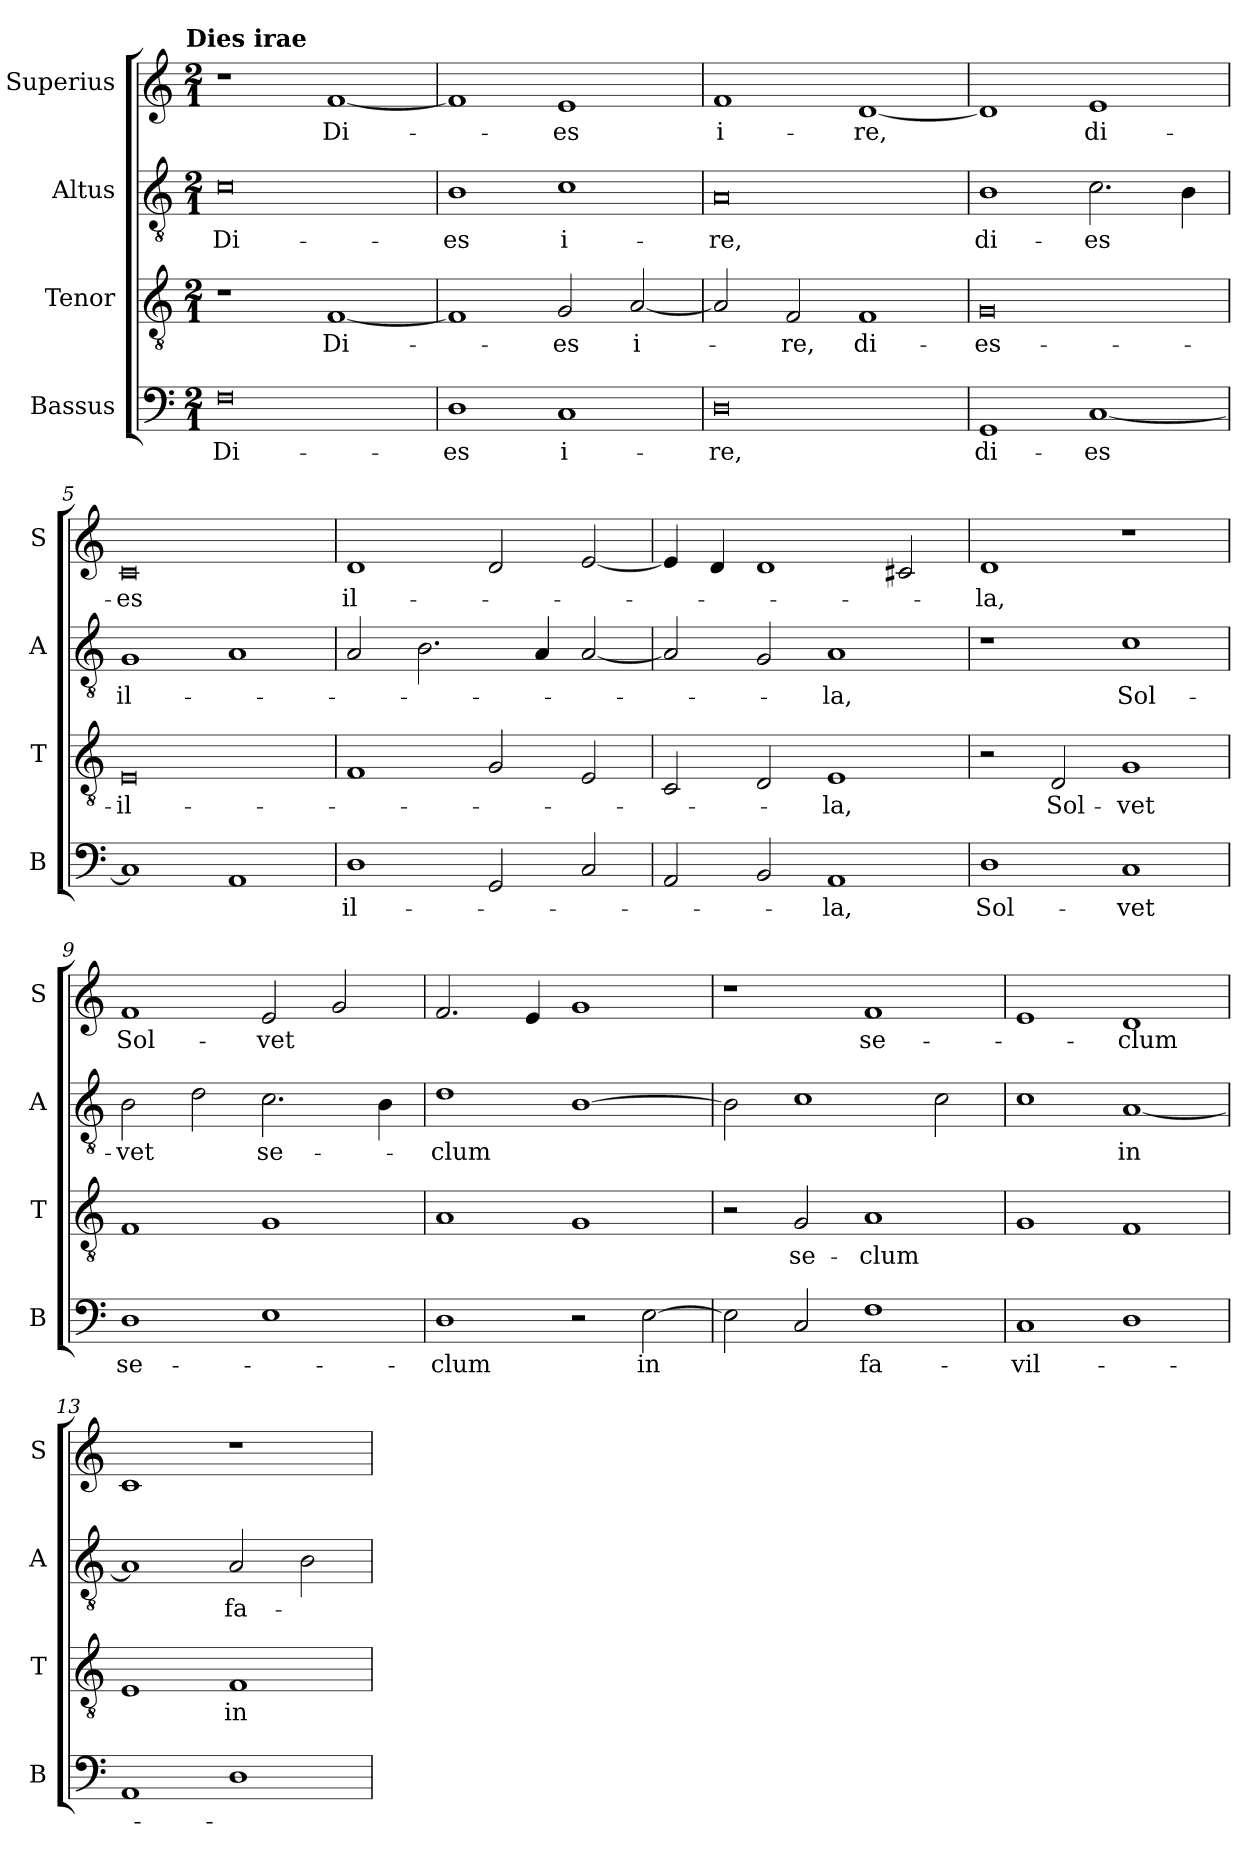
**kern	**text	**kern	**text	**kern	**text	**kern	**text
*part4	*part4	*part3	*part3	*part2	*part2	*part1	*part1
*staff4	*staff4	*staff3	*staff3	*staff2	*staff2	*staff1	*staff1
*I"Bassus	*	*I"Tenor	*	*I"Altus	*	*I"Superius	*
*I'B	*	*I'T	*	*I'A	*	*I'S	*
*clefF4	*	*clefGv2	*	*clefGv2	*	*clefG2	*
*k[]	*	*k[]	*	*k[]	*	*k[]	*
!!LO:TX:omd:t=Dies irae
*M2/1	*	*M2/1	*	*M2/1	*	*M2/1	*
=1	=1	=1	=1	=1	=1	=1	=1
0F	Di-	1r	.	0c	Di-	1r	.
.	.	[1F	Di-	.	.	[1f	Di-
=2	=2	=2	=2	=2	=2	=2	=2
1D	-es	1F]	.	1B	-es	1f]	.
1C	i-	2G/	-es	1c	i-	1e	-es
.	.	[2A/	i-	.	.	.	.
=3	=3	=3	=3	=3	=3	=3	=3
0D	-re,	2A/]	.	0A	-re,	1f	i-
.	.	2F/	-re,	.	.	.	.
.	.	1F	di-	.	.	[1d	-re,
=4	=4	=4	=4	=4	=4	=4	=4
1GG	di-	0G	-es-	1B	di-	1d]	.
[1C	-es	.	.	2.c\	-es	1e	di-
.	.	.	.	4B\	.	.	.
=5	=5	=5	=5	=5	=5	=5	=5
1C]	.	0E	-il-	1G	il-	0c	-es
1AA	.	.	.	1A	.	.	.
=6	=6	=6	=6	=6	=6	=6	=6
1D	il-	1F	.	2A/	.	1d	il-
.	.	.	.	2.B\	.	.	.
2GG/	.	2G/	.	.	.	2d/	.
.	.	.	.	4A/	.	.	.
2C/	.	2E/	.	[2A/	.	[2e/	.
=7	=7	=7	=7	=7	=7	=7	=7
2AA/	.	2C/	.	2A/]	.	4e/]	.
.	.	.	.	.	.	4d/	.
2BB/	.	2D/	.	2G/	.	1d	.
1AA	-la,	1E	-la,	1A	-la,	.	.
.	.	.	.	.	.	2c#X/	.
=8	=8	=8	=8	=8	=8	=8	=8
1D	Sol-	2r	.	1r	.	1d	-la,
.	.	2D/	Sol-	.	.	.	.
1C	-vet	1G	-vet	1c	Sol-	1r	.
=9	=9	=9	=9	=9	=9	=9	=9
1D	se-	1F	.	2B\	-vet	1f	Sol-
.	.	.	.	2d\	.	.	.
1E	.	1G	.	2.c\	se-	2e/	-vet
.	.	.	.	.	.	2g/	.
.	.	.	.	4B\	.	.	.
=10	=10	=10	=10	=10	=10	=10	=10
1D	-clum	1A	.	1d	-clum	2.f/	.
.	.	.	.	.	.	4e/	.
2r	.	1G	.	[1B	.	1g	.
[2E\	in	.	.	.	.	.	.
=11	=11	=11	=11	=11	=11	=11	=11
2E\]	.	2r	.	2B\]	.	1r	.
2C/	.	2G/	se-	1c	.	.	.
1F	fa-	1A	-clum	.	.	1f	se-
.	.	.	.	2c\	.	.	.
=12	=12	=12	=12	=12	=12	=12	=12
1C	-vil-	1G	.	1c	.	1e	.
1D	.	1F	.	[1A	in	1d	-clum
=13	=13	=13	=13	=13	=13	=13	=13
1AA	.	1E	.	1A]	.	1c	.
1D	.	1F	in	2A/	fa-	1r	.
.	.	.	.	2B\	.	.	.
=	=	=	=	=	=	=	=
*-	*-	*-	*-	*-	*-	*-	*-
